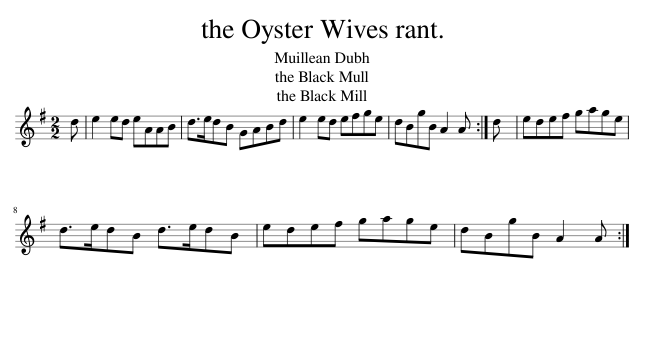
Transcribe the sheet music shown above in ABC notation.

X:1
L:1/8
M:2/2
I:linebreak $
K:G
V:1 treble
V:1
 d | e2 ed eAAB | d>edB GABd | e2 ed efge | dBgB A2 A :| %5
 d | edef gage |$ d>edB d>edB | edef gage | dBgB A2 A :| %10
